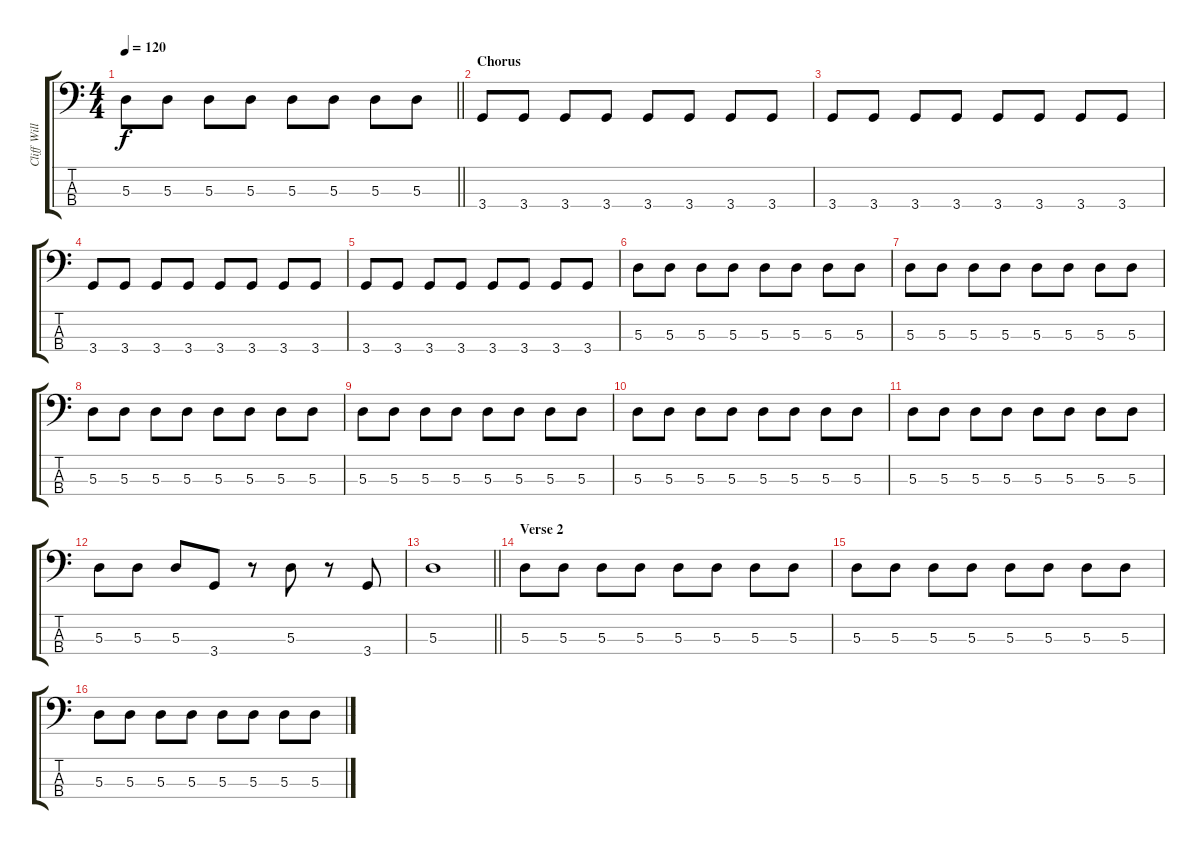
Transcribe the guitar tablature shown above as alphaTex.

\track ("Cliff Williams" "Cliff Will") {instrument electricbassfinger}
\staff {score tabs}
\tuning (G2 D2 A1 E1) {hide}
\ts (4 4)
\tempo 120
\clef f4
\barLineRight lightlight
\ks c
5.3.8{dy f} 5.3.8 5.3.8 5.3.8 5.3.8 5.3.8 5.3.8 5.3.8 |
\section ("" "Chorus")
3.4.8 3.4.8 3.4.8 3.4.8 3.4.8 3.4.8 3.4.8 3.4.8 |
3.4.8 3.4.8 3.4.8 3.4.8 3.4.8 3.4.8 3.4.8 3.4.8 |
3.4.8 3.4.8 3.4.8 3.4.8 3.4.8 3.4.8 3.4.8 3.4.8 |
3.4.8 3.4.8 3.4.8 3.4.8 3.4.8 3.4.8 3.4.8 3.4.8 |
5.3.8 5.3.8 5.3.8 5.3.8 5.3.8 5.3.8 5.3.8 5.3.8 |
5.3.8 5.3.8 5.3.8 5.3.8 5.3.8 5.3.8 5.3.8 5.3.8 |
5.3.8 5.3.8 5.3.8 5.3.8 5.3.8 5.3.8 5.3.8 5.3.8 |
5.3.8 5.3.8 5.3.8 5.3.8 5.3.8 5.3.8 5.3.8 5.3.8 |
5.3.8 5.3.8 5.3.8 5.3.8 5.3.8 5.3.8 5.3.8 5.3.8 |
5.3.8 5.3.8 5.3.8 5.3.8 5.3.8 5.3.8 5.3.8 5.3.8 |
5.3.8 5.3.8 5.3.8 3.4.8 r.8 5.3.8 r.8 3.4.8 |
\barLineRight lightlight
5.3.1 |
\section ("" "Verse 2")
5.3.8 5.3.8 5.3.8 5.3.8 5.3.8 5.3.8 5.3.8 5.3.8 |
5.3.8 5.3.8 5.3.8 5.3.8 5.3.8 5.3.8 5.3.8 5.3.8 |
5.3.8 5.3.8 5.3.8 5.3.8 5.3.8 5.3.8 5.3.8 5.3.8
